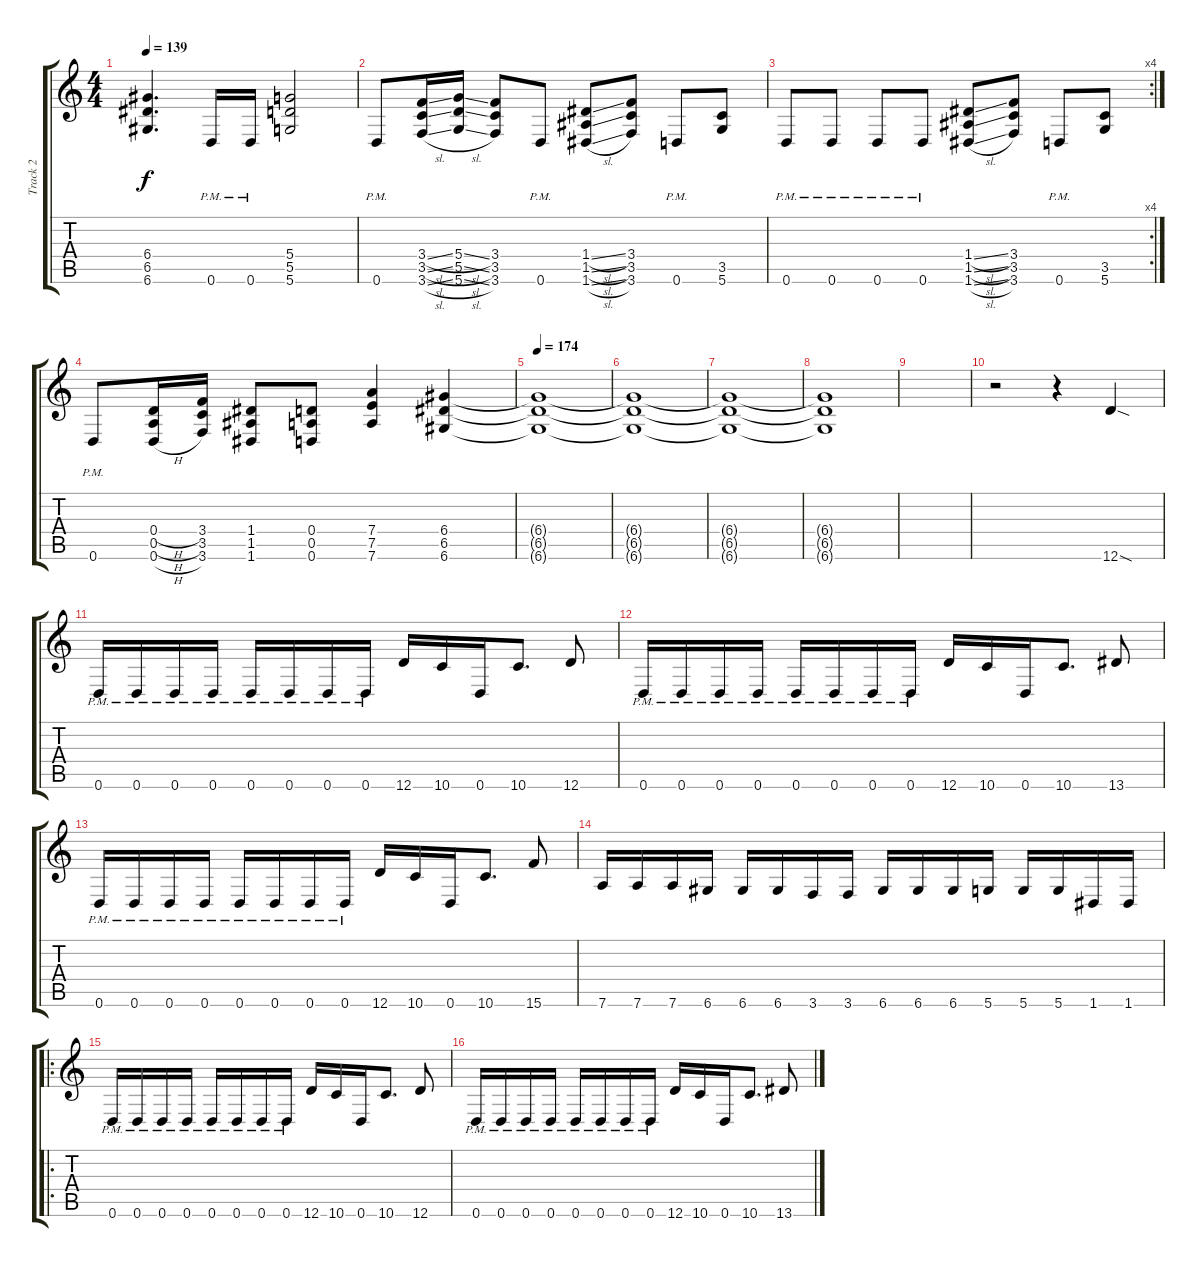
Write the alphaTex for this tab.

\track ("Track 2" "Track 2") {instrument distortionguitar}
\staff {score tabs}
\tuning (E4 B3 G3 D3 A2 D2) {hide}
\ts (4 4)
\tempo 139
\clef g2
\ks c
(6.4{t} 6.5{t} 6.6{t}).4{d dy f} 0.6{pm}.16 0.6{pm}.16 (5.4 5.5 5.6).2 |
0.6{pm}.8 (3.4{sl} 3.5{sl} 3.6{sl}).16 (5.4{sl} 5.5{sl} 5.6{sl}).16 (3.4 3.5 3.6).8 0.6{pm}.8 (1.4{sl} 1.5{sl} 1.6{sl}).8 (3.4 3.5 3.6).8 0.6{pm}.8 (3.5 5.6).8 |
\rc 4
0.6{pm}.8 0.6{pm}.8 0.6{pm}.8 0.6{pm}.8 (1.4{sl} 1.5{sl} 1.6{sl}).8 (3.4 3.5 3.6).8 0.6{pm}.8 (3.5 5.6).8 |
0.6{pm}.8 (0.4{h} 0.5{h} 0.6{h}).16 (3.4 3.5 3.6).16 (1.4 1.5 1.6).8 (0.4 0.5 0.6).8 (7.4 7.5 7.6).4 (6.4 6.5 6.6).4 |
\tempo 174
(6.4{t} 6.5{t} 6.6{t}).1 |
(6.4{t} 6.5{t} 6.6{t}).1 |
(6.4{t} 6.5{t} 6.6{t}).1 |
(6.4{t} 6.5{t} 6.6{t}).1 |
|
r.2 r.4 12.6{sod}.4 |
0.6{pm}.16 0.6{pm}.16 0.6{pm}.16 0.6{pm}.16 0.6{pm}.16 0.6{pm}.16 0.6{pm}.16 0.6{pm}.16 12.6.16 10.6.16 0.6.16 10.6.8{d} 12.6.8 |
0.6{pm}.16 0.6{pm}.16 0.6{pm}.16 0.6{pm}.16 0.6{pm}.16 0.6{pm}.16 0.6{pm}.16 0.6{pm}.16 12.6.16 10.6.16 0.6.16 10.6.8{d} 13.6.8 |
0.6{pm}.16 0.6{pm}.16 0.6{pm}.16 0.6{pm}.16 0.6{pm}.16 0.6{pm}.16 0.6{pm}.16 0.6{pm}.16 12.6.16 10.6.16 0.6.16 10.6.8{d} 15.6.8 |
7.6.16 7.6.16 7.6.16 6.6.16 6.6.16 6.6.16 3.6.16 3.6.16 6.6.16 6.6.16 6.6.16 5.6.16 5.6.16 5.6.16 1.6.16 1.6.16 |
\ro
0.6{pm}.16 0.6{pm}.16 0.6{pm}.16 0.6{pm}.16 0.6{pm}.16 0.6{pm}.16 0.6{pm}.16 0.6{pm}.16 12.6.16 10.6.16 0.6.16 10.6.8{d} 12.6.8 |
0.6{pm}.16 0.6{pm}.16 0.6{pm}.16 0.6{pm}.16 0.6{pm}.16 0.6{pm}.16 0.6{pm}.16 0.6{pm}.16 12.6.16 10.6.16 0.6.16 10.6.8{d} 13.6.8
